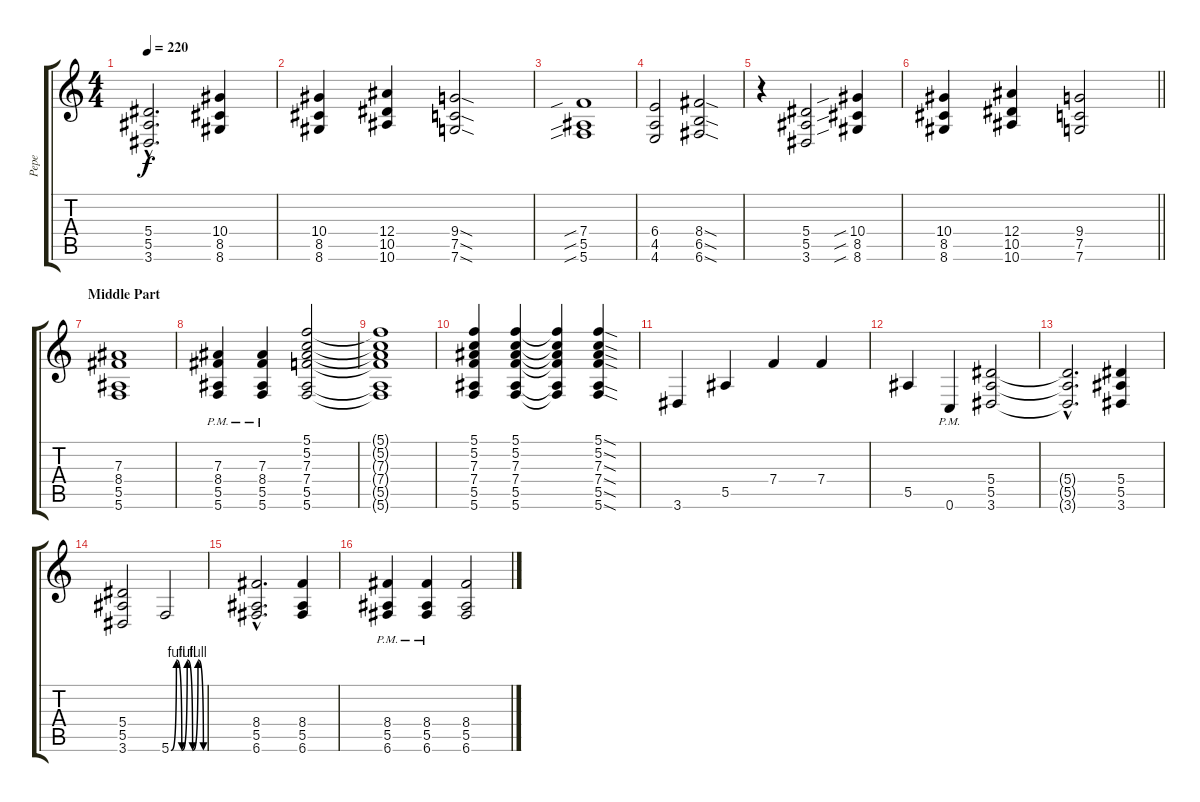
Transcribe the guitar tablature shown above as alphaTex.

\track ("Pepe" "Pepe") {instrument distortionguitar}
\staff {score tabs}
\tuning (C4 G3 Eb3 Bb2 F2 C2) {hide}
\ts (4 4)
\tempo 220
\clef g2
\ks c
(5.4{hac} 5.5{hac} 3.6{hac}).2{d dy f} (10.4 8.5 8.6).4 |
(10.4 8.5 8.6).4 (12.4 10.5 10.6).4 (9.4{sod} 7.5{sod} 7.6{sod}).2 |
(7.4{sib} 5.5{sib} 5.6{sib}).1 |
(6.4 4.5 4.6).2 (8.4{sod} 6.5{sod} 6.6{sod}).2 |
r.4 (5.4 5.5 3.6).2 (10.4{sib} 8.5{sib} 8.6{sib}).4 |
\barLineRight lightlight
(10.4 8.5 8.6).4 (12.4 10.5 10.6).4 (9.4 7.5 7.6).2 |
\section ("" "Middle Part")
(7.3 8.4 5.5 5.6).1 |
(7.3{pm} 8.4{pm} 5.5{pm} 5.6{pm}).4 (7.3{pm} 8.4{pm} 5.5{pm} 5.6{pm}).4 (5.1 5.2 7.3 7.4 5.5 5.6).2 |
(5.1{t} 5.2{t} 7.3{t} 7.4{t} 5.5{t} 5.6{t}).1 |
(5.1 5.2 7.3 7.4 5.5 5.6).4 (5.1 5.2 7.3 7.4 5.5 5.6).4 (5.1{t} 5.2{t} 7.3{t} 7.4{t} 5.5{t} 5.6{t}).4 (5.1{sod} 5.2{sod} 7.3{sod} 7.4{sod} 5.5{sod} 5.6{sod}).4 |
3.6.4 5.5.4 7.4.4 7.4.4 |
5.5.4 0.6{pm}.4 (5.4 5.5 3.6).2 |
(5.4{hac t} 5.5{hac t} 3.6{hac t}).2{d} (5.4 5.5 3.6).4 |
(5.4 5.5 3.6).2 5.6{be (custom 0 0 10 4 20 0 30 4 40 0 50 4 60 0)}.2 |
(8.4{hac} 5.5{hac} 6.6{hac}).2{d} (8.4 5.5 6.6).4 |
(8.4{pm} 5.5{pm} 6.6{pm}).4 (8.4{pm} 5.5{pm} 6.6{pm}).4 (8.4 5.5 6.6).2
